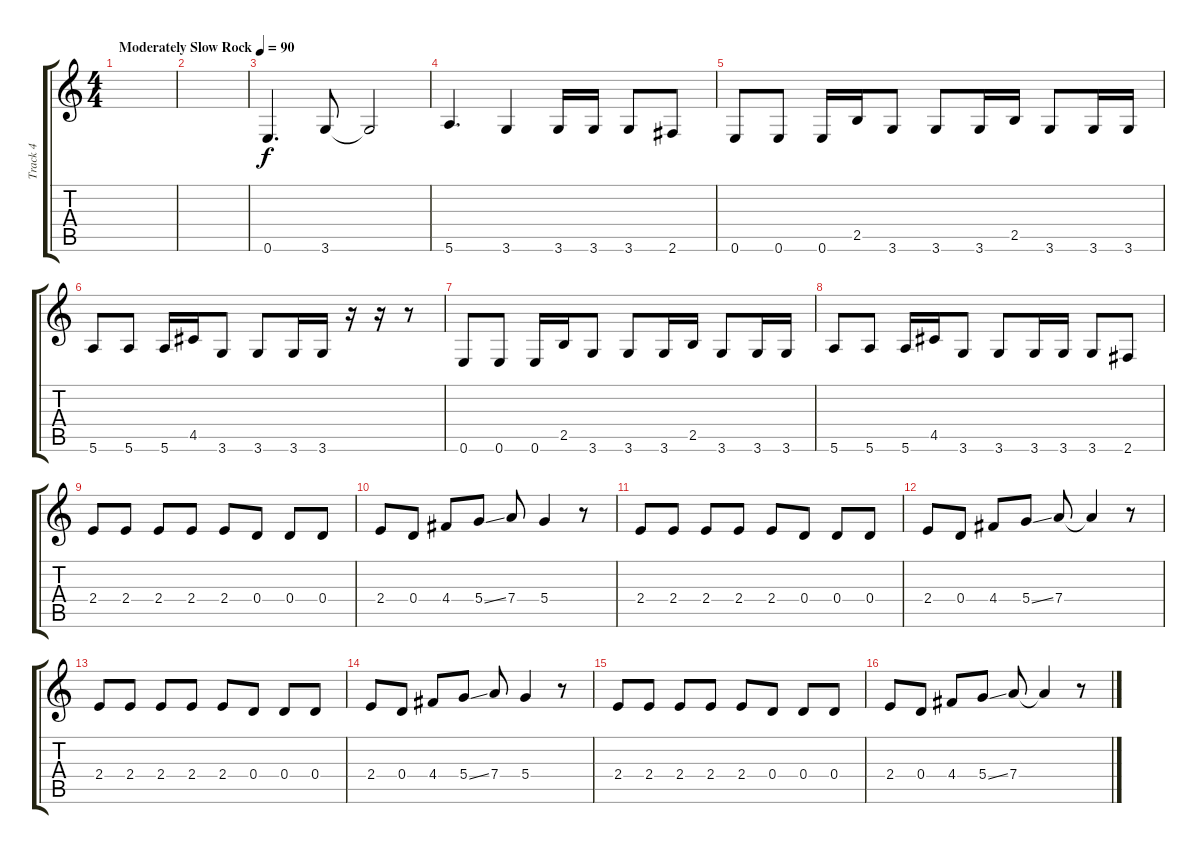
\track ("Track 4" "Track 4") {instrument electricbassfinger}
\staff {score tabs}
\tuning (E4 B3 G3 D3 A2 E2) {hide}
\ts (4 4)
\tempo (90 "Moderately Slow Rock")
\clef g2
\ks c
|
|
0.6.4{d} 3.6.8 3.6{t}.2 |
5.6.4{d} 3.6.4 3.6.16 3.6.16 3.6.8 2.6.8 |
0.6.8 0.6.8 0.6.16 2.5.16 3.6.8 3.6.8 3.6.16 2.5.16 3.6.8 3.6.16 3.6.16 |
5.6.8 5.6.8 5.6.16 4.5.16 3.6.8 3.6.8 3.6.16 3.6.16 r.16 r.16 r.8 |
0.6.8 0.6.8 0.6.16 2.5.16 3.6.8 3.6.8 3.6.16 2.5.16 3.6.8 3.6.16 3.6.16 |
5.6.8 5.6.8 5.6.16 4.5.16 3.6.8 3.6.8 3.6.16 3.6.16 3.6.8 2.6.8 |
2.4.8 2.4.8 2.4.8 2.4.8 2.4.8 0.4.8 0.4.8 0.4.8 |
2.4.8 0.4.8 4.4.8 5.4{ss}.8 7.4.8 5.4.4 r.8 |
2.4.8 2.4.8 2.4.8 2.4.8 2.4.8 0.4.8 0.4.8 0.4.8 |
2.4.8 0.4.8 4.4.8 5.4{ss}.8 7.4.8 7.4{t}.4 r.8 |
2.4.8 2.4.8 2.4.8 2.4.8 2.4.8 0.4.8 0.4.8 0.4.8 |
2.4.8 0.4.8 4.4.8 5.4{ss}.8 7.4.8 5.4.4 r.8 |
2.4.8 2.4.8 2.4.8 2.4.8 2.4.8 0.4.8 0.4.8 0.4.8 |
2.4.8 0.4.8 4.4.8 5.4{ss}.8 7.4.8 7.4{t}.4 r.8
